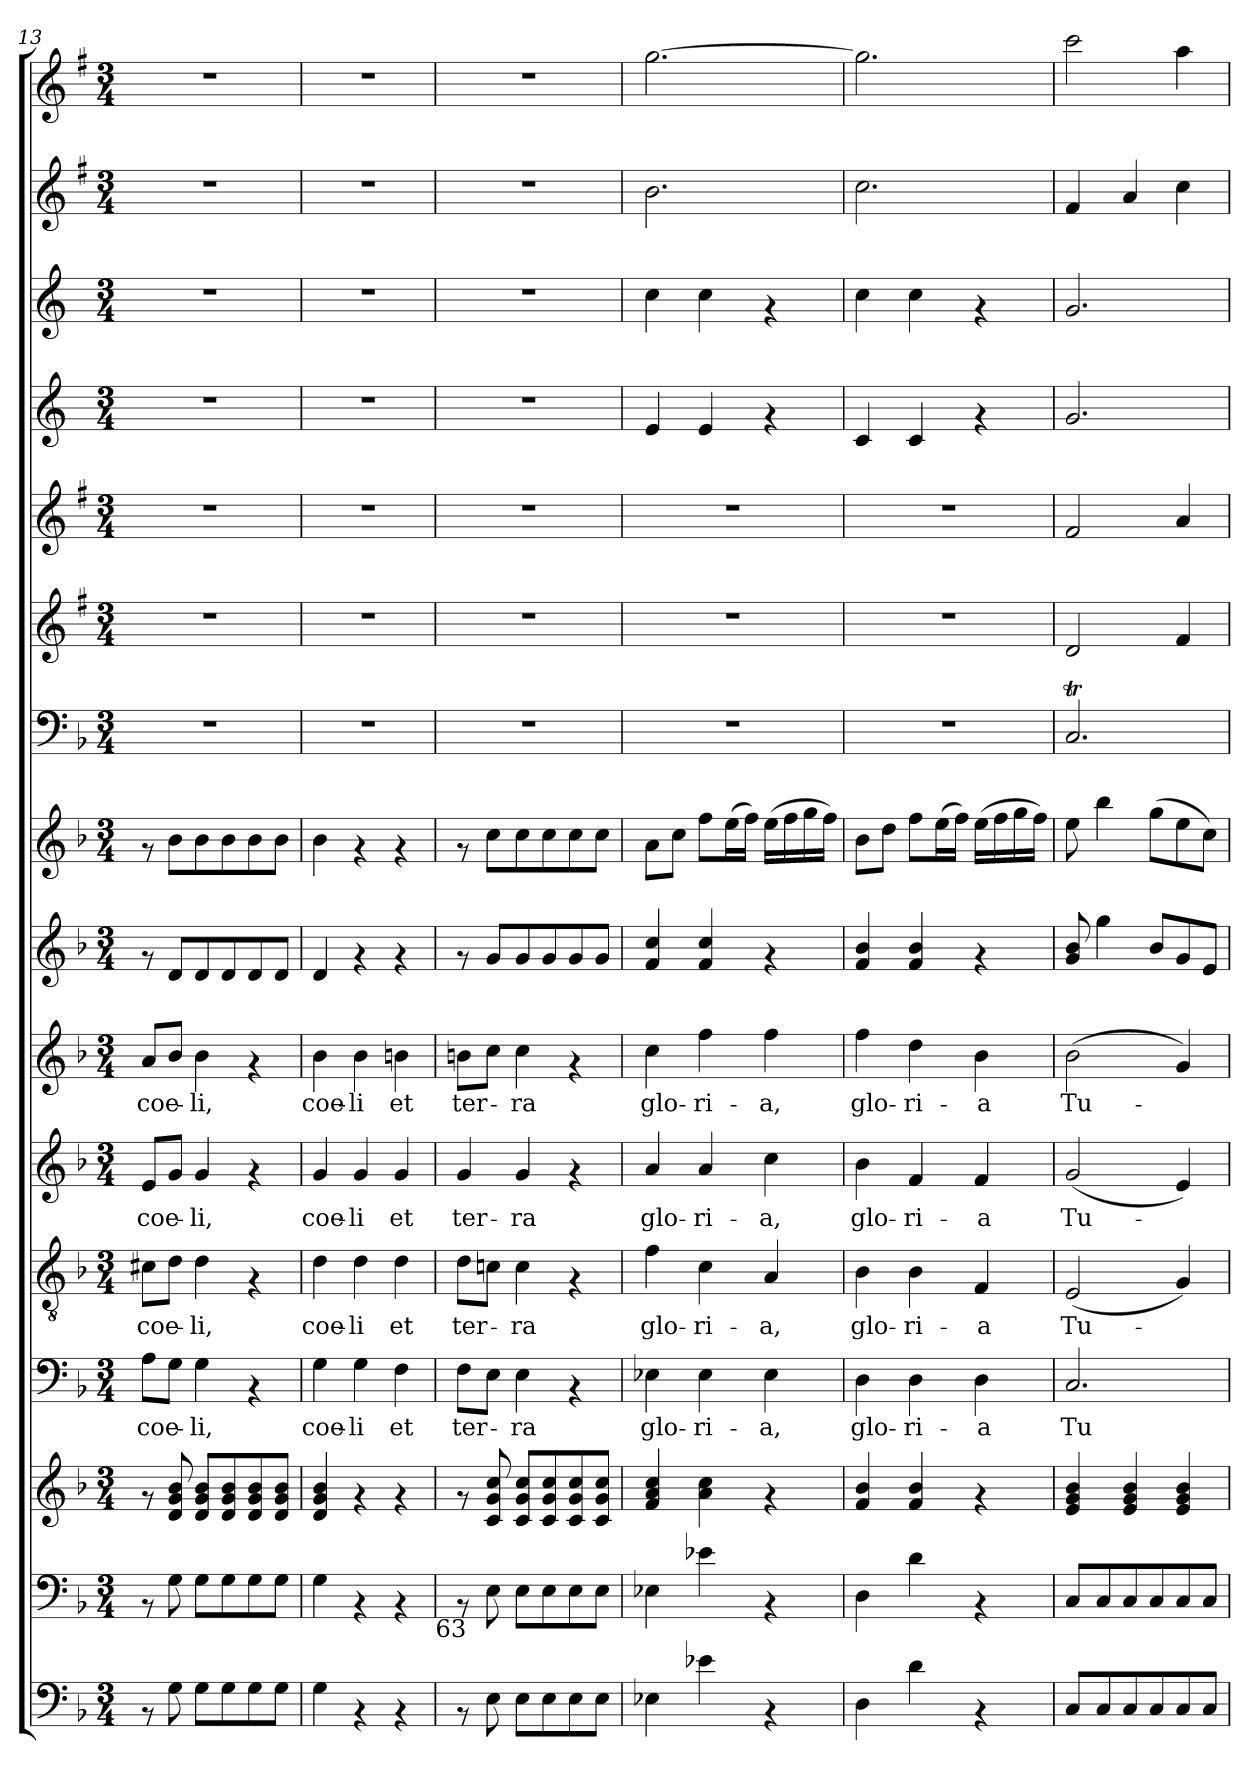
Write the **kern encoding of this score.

**kern	**kern	**kern	**kern	**text	**kern	**text	**kern	**text	**kern	**text	**kern	**kern	**kern	**kern	**kern	**kern	**kern	**kern	**kern
*part15	*part14	*part14	*part13	*part13	*part12	*part12	*part11	*part11	*part10	*part10	*part9	*part8	*part7	*part6	*part5	*part4	*part3	*part2	*part1
*staff16	*staff15	*staff14	*staff13	*staff13	*staff12	*staff12	*staff11	*staff11	*staff10	*staff10	*staff9	*staff8	*staff7	*staff6	*staff5	*staff4	*staff3	*staff2	*staff1
*clefF4	*clefF4	*clefG2	*clefF4	*	*clefGv2	*	*clefG2	*	*clefG2	*	*clefG2	*clefG2	*clefF4	*clefG2	*clefG2	*clefG2	*clefG2	*clefG2	*clefG2
*	*	*	*	*	*	*	*	*	*	*	*	*	*	*ITrd1c2	*ITrd1c2	*ITrd-3c-5	*ITrd-3c-5	*ITrd1c2	*ITrd1c2
*k[b-]	*k[b-]	*k[b-]	*k[b-]	*	*k[b-]	*	*k[b-]	*	*k[b-]	*	*k[b-]	*k[b-]	*k[b-]	*k[b-]	*k[b-]	*k[b-]	*k[b-]	*k[b-]	*k[b-]
*F:	*F:	*F:	*F:	*	*F:	*	*F:	*	*F:	*	*F:	*F:	*F:	*F:	*F:	*F:	*F:	*F:	*F:
*M3/4	*M3/4	*M3/4	*M3/4	*	*M3/4	*	*M3/4	*	*M3/4	*	*M3/4	*M3/4	*M3/4	*M3/4	*M3/4	*M3/4	*M3/4	*M3/4	*M3/4
=13	=13	=13	=13	=13	=13	=13	=13	=13	=13	=13	=13	=13	=13	=13	=13	=13	=13	=13	=13
!	!	!	!	!LO:LY:b	!	!LO:LY:b	!	!LO:LY:b	!	!LO:LY:b	!	!	!	!	!	!	!	!	!
8rAA	8rAA	8rf	8A\L	coe-	8c#X\L	coe-	8e/L	coe-	8a/L	coe-	8rf	8rf	2.r	2.r	2.r	2.r	2.r	2.r	2.r
8G\	8G\	8d/ 8g/ 8b-/	8G\J	.	8d\J	.	8g/J	.	8b-/J	.	8d/L	8b-\L	.	.	.	.	.	.	.
!	!	!	!	!LO:LY:b	!	!LO:LY:b	!	!LO:LY:b	!	!LO:LY:b	!	!	!	!	!	!	!	!	!
8G\L	8G\L	8d/ 8g/ 8b-/L	4G\	-li,	4d\	-li,	4g/	-li,	4b-\	-li,	8d/	8b-\	.	.	.	.	.	.	.
8G\	8G\	8d/ 8g/ 8b-/	.	.	.	.	.	.	.	.	8d/	8b-\	.	.	.	.	.	.	.
8G\	8G\	8d/ 8g/ 8b-/	4rAA	.	4rF	.	4rf	.	4rf	.	8d/	8b-\	.	.	.	.	.	.	.
8G\J	8G\J	8d/ 8g/ 8b-/J	.	.	.	.	.	.	.	.	8d/J	8b-\J	.	.	.	.	.	.	.
=14	=14	=14	=14	=14	=14	=14	=14	=14	=14	=14	=14	=14	=14	=14	=14	=14	=14	=14	=14
!	!	!	!	!LO:LY:b	!	!LO:LY:b	!	!LO:LY:b	!	!LO:LY:b	!	!	!	!	!	!	!	!	!
4G\	4G\	4d/ 4g/ 4b-/	4G\	coe-	4d\	coe-	4g/	coe-	4b-\	coe-	4d/	4b-\	2.r	2.r	2.r	2.r	2.r	2.r	2.r
!	!	!	!	!LO:LY:b	!	!LO:LY:b	!	!LO:LY:b	!	!LO:LY:b	!	!	!	!	!	!	!	!	!
4rAA	4rAA	4rf	4G\	-li	4d\	-li	4g/	-li	4b-\	-li	4rf	4rf	.	.	.	.	.	.	.
!	!	!	!	!LO:LY:b	!	!LO:LY:b	!	!LO:LY:b	!	!LO:LY:b	!	!	!	!	!	!	!	!	!
4rAA	4rAA	4rf	4F\	et	4d\	et	4g/	et	4bn\	et	4rf	4rf	.	.	.	.	.	.	.
!	!LO:TX:b:t=63	!	!	!	!	!	!	!	!	!	!	!	!	!	!	!	!	!	!
=15	=15	=15	=15	=15	=15	=15	=15	=15	=15	=15	=15	=15	=15	=15	=15	=15	=15	=15	=15
!	!	!	!	!LO:LY:b	!	!LO:LY:b	!	!LO:LY:b	!	!LO:LY:b	!	!	!	!	!	!	!	!	!
8rAA	8rAA	8rf	8F\L	ter-	8d\L	ter-	4g/	ter-	8bn\L	ter-	8rf	8rf	2.r	2.r	2.r	2.r	2.r	2.r	2.r
8E\	8E\	8c/ 8g/ 8cc/	8E\J	.	8cn\J	.	.	.	8cc\J	.	8g/L	8cc\L	.	.	.	.	.	.	.
!	!	!	!	!LO:LY:b	!	!LO:LY:b	!	!LO:LY:b	!	!LO:LY:b	!	!	!	!	!	!	!	!	!
8E\L	8E\L	8c/ 8g/ 8cc/L	4E\	-ra	4c\	-ra	4g/	-ra	4cc\	-ra	8g/	8cc\	.	.	.	.	.	.	.
8E\	8E\	8c/ 8g/ 8cc/	.	.	.	.	.	.	.	.	8g/	8cc\	.	.	.	.	.	.	.
8E\	8E\	8c/ 8g/ 8cc/	4rAA	.	4rF	.	4rf	.	4rf	.	8g/	8cc\	.	.	.	.	.	.	.
8E\J	8E\J	8c/ 8g/ 8cc/J	.	.	.	.	.	.	.	.	8g/J	8cc\J	.	.	.	.	.	.	.
=16	=16	=16	=16	=16	=16	=16	=16	=16	=16	=16	=16	=16	=16	=16	=16	=16	=16	=16	=16
!	!	!	!	!LO:LY:b	!	!LO:LY:b	!	!LO:LY:b	!	!LO:LY:b	!	!	!	!	!	!	!	!	!
4E-X\	4E-X\	4f/ 4a/ 4cc/	4E-X\	glo-	4f\	glo-	4a/	glo-	4cc\	glo-	4f/ 4cc/	8a\L	2.r	2.r	2.r	4a/	4ff\	2.a\	[>2.ff\
.	.	.	.	.	.	.	.	.	.	.	.	8cc\J	.	.	.	.	.	.	.
!	!	!	!	!LO:LY:b	!	!LO:LY:b	!	!LO:LY:b	!	!LO:LY:b	!	!	!	!	!	!	!	!	!
4e-X\	4e-X\	4a\ 4cc\	4E-\	-ri-	4c\	-ri-	4a/	-ri-	4ff\	-ri-	4f/ 4cc/	8ff\L	.	.	.	4a/	4ff\	.	.
.	.	.	.	.	.	.	.	.	.	.	.	(>16ee\L	.	.	.	.	.	.	.
.	.	.	.	.	.	.	.	.	.	.	.	16ff\JJ)	.	.	.	.	.	.	.
!	!	!	!	!LO:LY:b	!	!LO:LY:b	!	!LO:LY:b	!	!LO:LY:b	!	!	!	!	!	!	!	!	!
4rAA	4rAA	4rf	4E-\	-a,	4A/	-a,	4cc\	-a,	4ff\	-a,	4rf	(>16ee\LL	.	.	.	4rf	4rf	.	.
.	.	.	.	.	.	.	.	.	.	.	.	16ff\	.	.	.	.	.	.	.
.	.	.	.	.	.	.	.	.	.	.	.	16gg\	.	.	.	.	.	.	.
.	.	.	.	.	.	.	.	.	.	.	.	16ff\JJ)	.	.	.	.	.	.	.
=17	=17	=17	=17	=17	=17	=17	=17	=17	=17	=17	=17	=17	=17	=17	=17	=17	=17	=17	=17
!	!	!	!	!LO:LY:b	!	!LO:LY:b	!	!LO:LY:b	!	!LO:LY:b	!	!	!	!	!	!	!	!	!
4D\	4D\	4f/ 4b-/	4D\	glo-	4B-\	glo-	4b-\	glo-	4ff\	glo-	4f/ 4b-/	8b-\L	2.r	2.r	2.r	4f/	4ff\	2.b-\	2.ff\]
.	.	.	.	.	.	.	.	.	.	.	.	8dd\J	.	.	.	.	.	.	.
!	!	!	!	!LO:LY:b	!	!LO:LY:b	!	!LO:LY:b	!	!LO:LY:b	!	!	!	!	!	!	!	!	!
4d\	4d\	4f/ 4b-/	4D\	-ri-	4B-\	-ri-	4f/	-ri-	4dd\	-ri-	4f/ 4b-/	8ff\L	.	.	.	4f/	4ff\	.	.
.	.	.	.	.	.	.	.	.	.	.	.	(>16ee\L	.	.	.	.	.	.	.
.	.	.	.	.	.	.	.	.	.	.	.	16ff\JJ)	.	.	.	.	.	.	.
!	!	!	!	!LO:LY:b	!	!LO:LY:b	!	!LO:LY:b	!	!LO:LY:b	!	!	!	!	!	!	!	!	!
4rAA	4rAA	4rf	4D\	-a	4F/	-a	4f/	-a	4b-\	-a	4rf	(>16ee\LL	.	.	.	4rf	4rf	.	.
.	.	.	.	.	.	.	.	.	.	.	.	16ff\	.	.	.	.	.	.	.
.	.	.	.	.	.	.	.	.	.	.	.	16gg\	.	.	.	.	.	.	.
.	.	.	.	.	.	.	.	.	.	.	.	16ff\JJ)	.	.	.	.	.	.	.
!!LO:PB:g=z
=18	=18	=18	=18	=18	=18	=18	=18	=18	=18	=18	=18	=18	=18	=18	=18	=18	=18	=18	=18
!	!	!	!	!LO:LY:b	!	!LO:LY:b	!	!LO:LY:b	!	!LO:LY:b	!	!	!	!	!	!	!	!	!
8C/L	8C/L	4e/ 4g/ 4b-/	2.C/	Tu-	(<2E/	Tu-	(<2g/	Tu-	(>2b-\	Tu-	8g/ 8b-/	8ee\	2.CT/	2c/	2e/	2.cc/	2.cc/	4e/	2bb-\
8C/	8C/	.	.	.	.	.	.	.	.	.	4gg\	4bb-\	.	.	.	.	.	.	.
8C/	8C/	4e/ 4g/ 4b-/	.	.	.	.	.	.	.	.	.	.	.	.	.	.	.	4g/	.
8C/	8C/	.	.	.	.	.	.	.	.	.	8b-/L	(>8gg\L	.	.	.	.	.	.	.
8C/	8C/	4e/ 4g/ 4b-/	.	.	4G/)	.	4e/)	.	4g/)	.	8g/	8ee\	.	4e/	4g/	.	.	4b-\	4gg\
8C/J	8C/J	.	.	.	.	.	.	.	.	.	8e/J	8cc\J)	.	.	.	.	.	.	.
=	=	=	=	=	=	=	=	=	=	=	=	=	=	=	=	=	=	=	=
*-	*-	*-	*-	*-	*-	*-	*-	*-	*-	*-	*-	*-	*-	*-	*-	*-	*-	*-	*-
